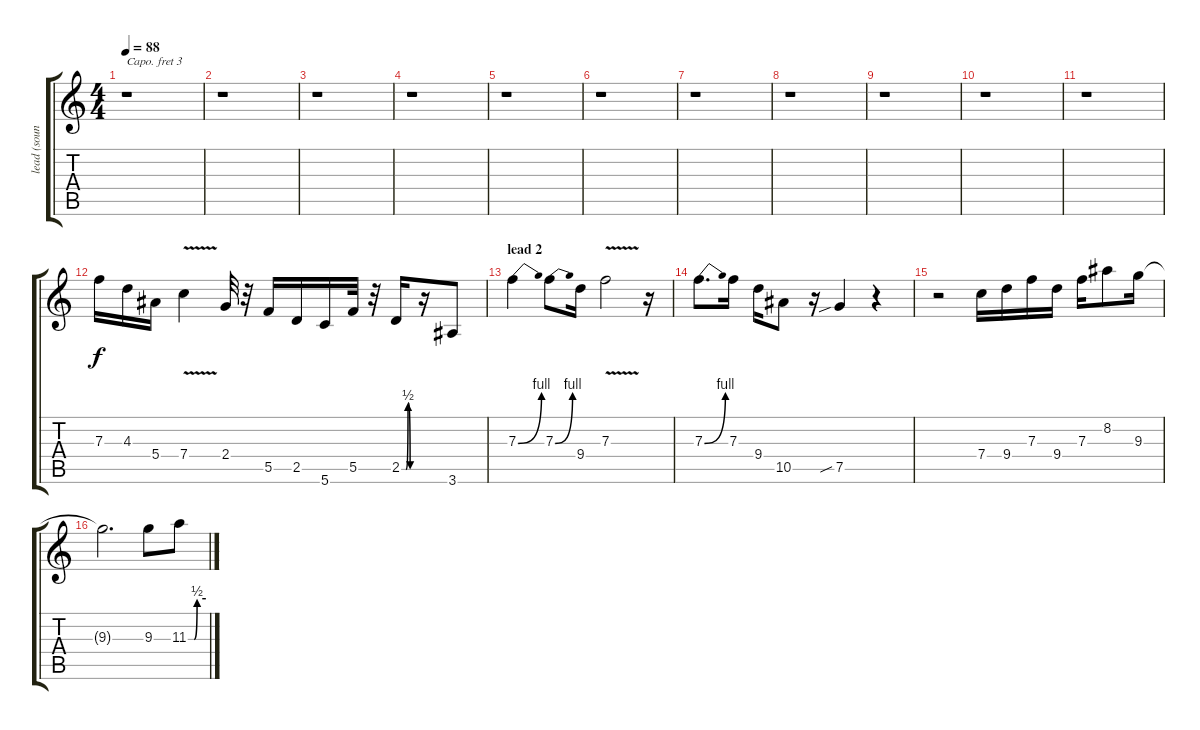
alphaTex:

\track ("lead (sounding )" "lead (soun") {instrument distortionguitar}
\staff {score tabs}
\capo 3
\tuning (E4 B3 G3 D3 A2 E2) {hide}
\ts (4 4)
\tempo 88
\clef g2
\ks c
r.1{dy f} |
r.1 |
r.1 |
r.1 |
r.1 |
r.1 |
r.1 |
r.1 |
r.1 |
r.1 |
r.1 |
7.3.16{volume 3} 4.3.16 5.4.16 7.4{v}.4 2.4.32 r.32 5.5.16 2.5.16 5.6.16 5.5.32 r.32 2.5{be (custom 0 0 20 0 30 2 40 0 60 0)}.16 r.16 3.6.8 |
\section ("" "lead 2")
7.3{be (bend 0 0 60 4)}.4{volume 8} 7.3{be (bend 0 0 60 4)}.8 9.4.16 7.3{v}.2 r.16 |
7.3{be (bend 0 0 60 4)}.8{d} 7.3.16 9.4.16 10.5.8 r.16 7.5{sib}.4 r.4 |
r.2 7.4.16 9.4.16 7.3.16 9.4.16 7.3.16 8.2.8 9.3.16 |
9.3{t}.2{d} 9.3.8 11.3{be (custom 0 0 20 0 30 2 60 2)}.8
